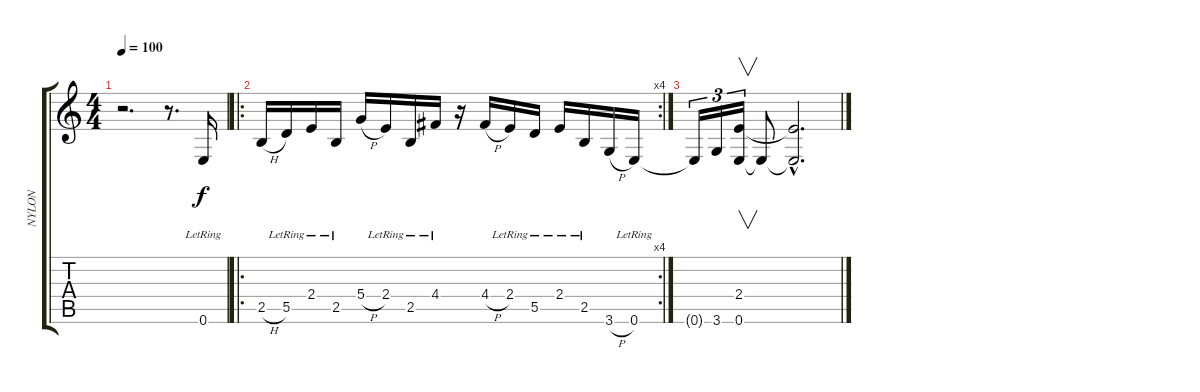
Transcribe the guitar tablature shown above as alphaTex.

\track ("NYLON" "NYLON") {instrument electricguitarjazz}
\staff {score tabs}
\tuning (E4 B3 G3 D3 A2 E2) {hide}
\ts (4 4)
\tempo 100
\clef g2
\ks c
r.2{d dy f instrument electricguitarjazz} r.8{d} 0.6{lr}.16 |
\ro
\rc 4
2.5{h}.16 5.5{lr}.16 2.4{lr}.16 2.5{lr}.16 5.4{h}.16 2.4{lr}.16 2.5{lr}.16 4.4{lr}.16 r.16 4.4{h}.16 2.4{lr}.16 5.5{lr}.16 2.4{lr}.16 2.5{lr}.16 3.6{h}.16 0.6{lr}.16 |
0.6{t}.16{tu (3 2)} 3.6.16{tu (3 2)} (2.4 0.6).16{v tu (3 2)} 0.6{t}.8 (2.4{hac t} 0.6{hac t}).2{d}
